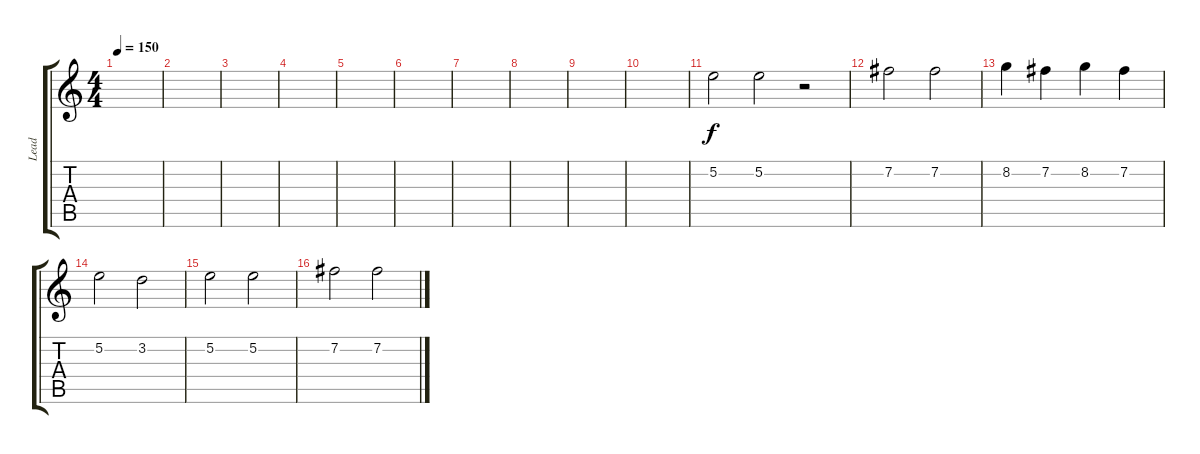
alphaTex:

\track ("Lead" "Lead") {instrument distortionguitar}
\staff {score tabs}
\tuning (E4 B3 G3 D3 A2 E2) {hide}
\ts (4 4)
\tempo 150
\clef g2
\ks c
|
|
|
|
|
|
|
|
|
|
5.2.2 5.2.2 r.2 |
7.2.2 7.2.2 |
8.2.4 7.2.4 8.2.4 7.2.4 |
5.2.2 3.2.2 |
5.2.2 5.2.2 |
7.2.2 7.2.2
